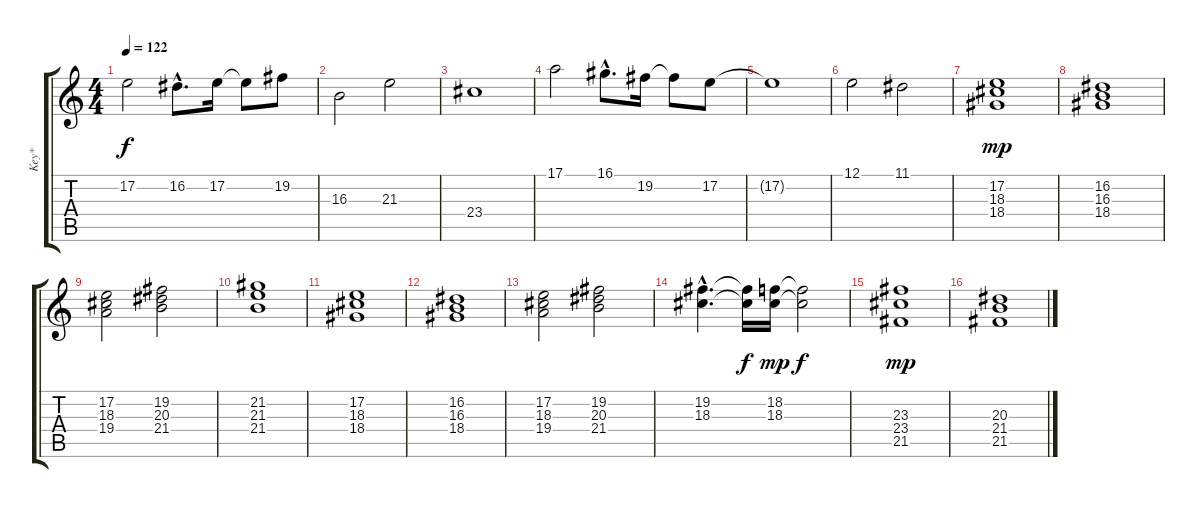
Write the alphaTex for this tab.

\track ("Key*" "Key*") {instrument stringensemble1}
\staff {score tabs}
\tuning (E4 B3 G3 D3 A2 E2) {hide}
\ts (4 4)
\tempo 122
\clef g2
\ks c
17.2{t}.2{dy f} 16.2{hac}.8{d} 17.2.16 17.2{t}.8 19.2.8 |
16.3.2 21.3.2 |
23.4.1 |
17.1.2 16.1{hac}.8{d} 19.2.16 19.2{t}.8 17.2.8 |
17.2{t}.1 |
12.1.2 11.1.2 |
(17.2 18.3 18.4).1{dy mp} |
(16.2 16.3 18.4).1 |
(17.2 18.3 19.4).2 (19.2 20.3 21.4).2 |
(21.2 21.3 21.4).1 |
(17.2 18.3 18.4).1 |
(16.2 16.3 18.4).1 |
(17.2 18.3 19.4).2 (19.2 20.3 21.4).2 |
(19.2{hac} 18.3{hac}).4{d} (19.2{t} 18.3{t}).16{dy f} (18.2 18.3).16{dy mp} (18.2{t} 18.3{t}).2{dy f} |
(23.3 23.4 21.5).1{dy mp} |
(20.3 21.4 21.5).1
